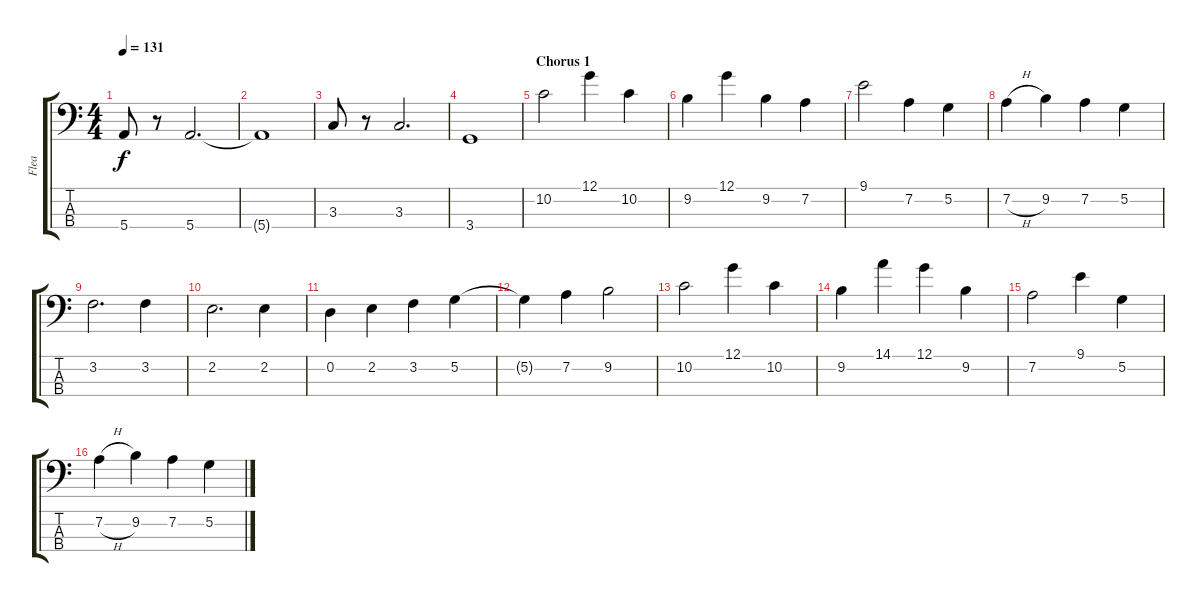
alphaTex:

\track ("Flea" "Flea") {instrument electricbassfinger}
\staff {score tabs}
\tuning (G2 D2 A1 E1) {hide}
\ts (4 4)
\tempo 131
\clef f4
\ks c
5.4.8{dy f} r.8 5.4.2{d} |
5.4{t}.1 |
3.3.8 r.8 3.3.2{d} |
3.4.1 |
\section ("" "Chorus 1")
10.2.2 12.1.4 10.2.4 |
9.2.4 12.1.4 9.2.4 7.2.4 |
9.1.2 7.2.4 5.2.4 |
7.2{h}.4 9.2.4 7.2.4 5.2.4 |
3.2.2{d} 3.2.4 |
2.2.2{d} 2.2.4 |
0.2.4 2.2.4 3.2.4 5.2.4 |
5.2{t}.4 7.2.4 9.2.2 |
10.2.2 12.1.4 10.2.4 |
9.2.4 14.1.4 12.1.4 9.2.4 |
7.2.2 9.1.4 5.2.4 |
7.2{h}.4 9.2.4 7.2.4 5.2.4
